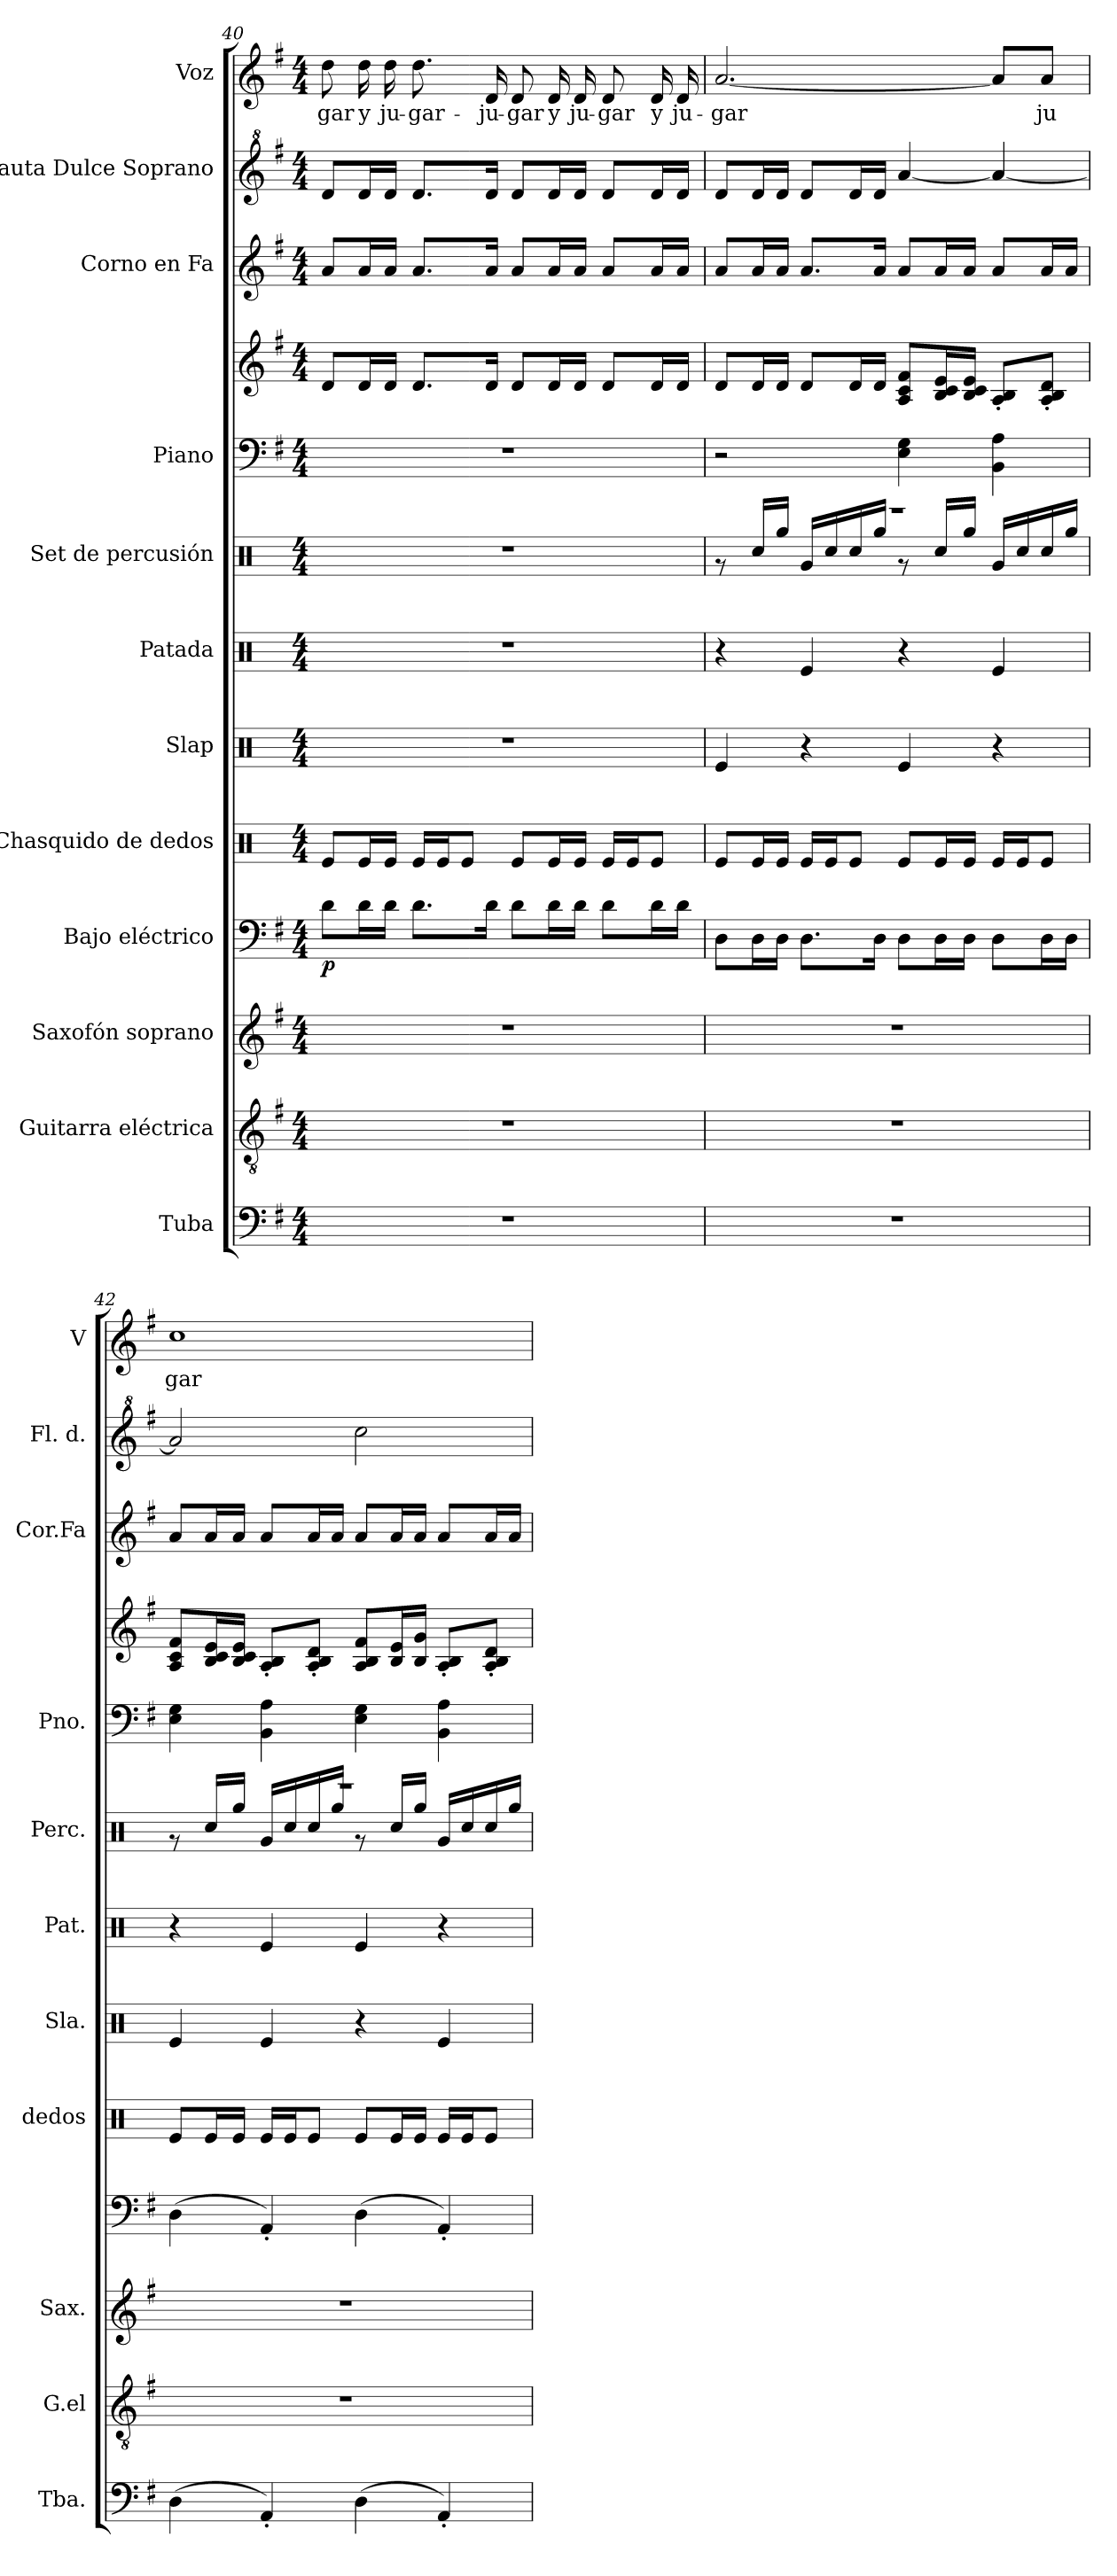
**kern	**kern	**kern	**kern	**dynam	**kern	**kern	**kern	**kern	**kern	**kern	**kern	**kern	**kern	**text
*part12	*part11	*part10	*part9	*part9	*part8	*part7	*part6	*part5	*part4	*part4	*part3	*part2	*part1	*part1
*staff13	*staff12	*staff11	*staff10	*staff10	*staff9	*staff8	*staff7	*staff6	*staff5	*staff4	*staff3	*staff2	*staff1	*staff1
*I"Tuba	*I"Guitarra eléctrica	*I"Saxofón soprano	*I"Bajo eléctrico	*	*I"Chasquido de dedos	*I"Slap	*I"Patada	*I"Set de percusión	*I"Piano	*	*I"Corno en Fa	*I"Flauta Dulce Soprano	*I"Voz	*
*I'Tba.	*I'G.el	*I'Sax.	*	*	*I'dedos	*I'Sla.	*I'Pat.	*I'Perc.	*I'Pno.	*	*I'Cor.Fa	*I'Fl. d.	*I'V	*
!!LO:PB:g=z
*clefF4	*clefGv2	*clefG2	*clefF4	*	*clefX	*clefX	*clefX	*clefX	*clefF4	*clefG2	*clefG2	*clefG^2	*clefG2	*
*	*	*ITrd1c2	*ITrd7c12	*	*	*	*	*	*	*	*ITrd4c7	*	*	*
*k[f#]	*k[f#]	*k[b-]	*k[f#]	*	*k[]	*k[]	*k[]	*k[]	*k[f#]	*k[f#]	*k[]	*k[f#]	*k[f#]	*
*M4/4	*M4/4	*M4/4	*M4/4	*	*M4/4	*M4/4	*M4/4	*M4/4	*M4/4	*M4/4	*M4/4	*M4/4	*M4/4	*
=40	=40	=40	=40	=40	=40	=40	=40	=40	=40	=40	=40	=40	=40	=40
!	!	!	!	!LO:DY:b	!	!	!	!	!	!	!	!	!	!LO:LY:b
1r	1r	1r	8D\L	p	8Re/L	1r	1r	1r	1r	8d/L	8d/L	8dd/L	8dd\	gar
!	!	!	!	!	!	!	!	!	!	!	!	!	!	!LO:LY:b
.	.	.	16D\L	.	16Re/L	.	.	.	.	16d/L	16d/L	16dd/L	16dd\	y
!	!	!	!	!	!	!	!	!	!	!	!	!	!	!LO:LY:b
.	.	.	16D\JJ	.	16Re/JJ	.	.	.	.	16d/JJ	16d/JJ	16dd/JJ	16dd\	ju-
!	!	!	!	!	!	!	!	!	!	!	!	!	!	!LO:LY:b
.	.	.	8.D\L	.	16Re/LL	.	.	.	.	8.d/L	8.d/L	8.dd/L	8.dd\	-gar-
.	.	.	.	.	16Re/J	.	.	.	.	.	.	.	.	.
.	.	.	.	.	8Re/J	.	.	.	.	.	.	.	.	.
!	!	!	!	!	!	!	!	!	!	!	!	!	!	!LO:LY:b
.	.	.	16D\Jk	.	.	.	.	.	.	16d/Jk	16d/Jk	16dd/Jk	16d/	-ju-
!	!	!	!	!	!	!	!	!	!	!	!	!	!	!LO:LY:b
.	.	.	8D\L	.	8Re/L	.	.	.	.	8d/L	8d/L	8dd/L	8d/	-gar
!	!	!	!	!	!	!	!	!	!	!	!	!	!	!LO:LY:b
.	.	.	16D\L	.	16Re/L	.	.	.	.	16d/L	16d/L	16dd/L	16d/	y
!	!	!	!	!	!	!	!	!	!	!	!	!	!	!LO:LY:b
.	.	.	16D\JJ	.	16Re/JJ	.	.	.	.	16d/JJ	16d/JJ	16dd/JJ	16d/	ju-
!	!	!	!	!	!	!	!	!	!	!	!	!	!	!LO:LY:b
.	.	.	8D\L	.	16Re/LL	.	.	.	.	8d/L	8d/L	8dd/L	8d/	-gar
.	.	.	.	.	16Re/J	.	.	.	.	.	.	.	.	.
!	!	!	!	!	!	!	!	!	!	!	!	!	!	!LO:LY:b
.	.	.	16D\L	.	8Re/J	.	.	.	.	16d/L	16d/L	16dd/L	16d/	y
!	!	!	!	!	!	!	!	!	!	!	!	!	!	!LO:LY:b
.	.	.	16D\JJ	.	.	.	.	.	.	16d/JJ	16d/JJ	16dd/JJ	16d/	ju-
=41	=41	=41	=41	=41	=41	=41	=41	=41	=41	=41	=41	=41	=41	=41
*	*	*	*	*	*	*	*	*^	*	*	*	*	*	*
!	!	!	!	!	!	!	!	!	!	!	!	!	!	!	!LO:LY:b
1r	1r	1r	8DD\L	.	8Re/L	4Re/	4r	1r	8r	2r	8d/L	8d/L	8dd/L	[2.a/	-gar
.	.	.	16DD\L	.	16Re/L	.	.	.	16Rcc/LL	.	16d/L	16d/L	16dd/L	.	.
.	.	.	16DD\JJ	.	16Re/JJ	.	.	.	16Rgg/JJ	.	16d/JJ	16d/JJ	16dd/JJ	.	.
.	.	.	8.DD\L	.	16Re/LL	4r	4Re/	.	16Rg/LL	.	8d/L	8.d/L	8dd/L	.	.
.	.	.	.	.	16Re/J	.	.	.	16Rcc/	.	.	.	.	.	.
.	.	.	.	.	8Re/J	.	.	.	16Rcc/	.	16d/L	.	16dd/L	.	.
.	.	.	16DD\Jk	.	.	.	.	.	16Rgg/JJ	.	16d/JJ	16d/Jk	16dd/JJ	.	.
.	.	.	8DD\L	.	8Re/L	4Re/	4r	.	8r	4E\ 4G\	8A/ 8c/ 8f#/L	8d/L	[4aa/	.	.
.	.	.	16DD\L	.	16Re/L	.	.	.	16Rcc/LL	.	16B/ 16c/ 16e/L	16d/L	.	.	.
.	.	.	16DD\JJ	.	16Re/JJ	.	.	.	16Rgg/JJ	.	16B/ 16c/ 16e/JJ	16d/JJ	.	.	.
.	.	.	8DD\L	.	16Re/LL	4r	4Re/	.	16Rg/LL	4BB\ 4A\	8A/' 8B/'L	8d/L	4aa/_	8a/L]	.
.	.	.	.	.	16Re/J	.	.	.	16Rcc/	.	.	.	.	.	.
!	!	!	!	!	!	!	!	!	!	!	!	!	!	!	!LO:LY:b
.	.	.	16DD\L	.	8Re/J	.	.	.	16Rcc/	.	8A/' 8B/' 8d/'J	16d/L	.	8a/J	ju
.	.	.	16DD\JJ	.	.	.	.	.	16Rgg/JJ	.	.	16d/JJ	.	.	.
!!LO:PB:g=z
=42	=42	=42	=42	=42	=42	=42	=42	=42	=42	=42	=42	=42	=42	=42	=42
!	!	!	!	!	!	!	!	!	!	!	!	!	!	!	!LO:LY:b
(>4D\	1r	1r	(>4DD\	.	8Re/L	4Re/	4r	1r	8r	4E\ 4G\	8A/ 8c/ 8f#/L	8d/L	2aa/]	1cc	gar
.	.	.	.	.	16Re/L	.	.	.	16Rcc/LL	.	16B/ 16c/ 16e/L	16d/L	.	.	.
.	.	.	.	.	16Re/JJ	.	.	.	16Rgg/JJ	.	16B/ 16c/ 16e/JJ	16d/JJ	.	.	.
4AA'/)	.	.	4AAA'/)	.	16Re/LL	4Re/	4Re/	.	16Rg/LL	4BB\ 4A\	8A/' 8B/'L	8d/L	.	.	.
.	.	.	.	.	16Re/J	.	.	.	16Rcc/	.	.	.	.	.	.
.	.	.	.	.	8Re/J	.	.	.	16Rcc/	.	8A/' 8B/' 8d/'J	16d/L	.	.	.
.	.	.	.	.	.	.	.	.	16Rgg/JJ	.	.	16d/JJ	.	.	.
(>4D\	.	.	(>4DD\	.	8Re/L	4r	4Re/	.	8r	4E\ 4G\	8A/ 8B/ 8f#/L	8d/L	2ccc\	.	.
.	.	.	.	.	16Re/L	.	.	.	16Rcc/LL	.	16B/ 16e/L	16d/L	.	.	.
.	.	.	.	.	16Re/JJ	.	.	.	16Rgg/JJ	.	16B/ 16g/JJ	16d/JJ	.	.	.
4AA'/)	.	.	4AAA'/)	.	16Re/LL	4Re/	4r	.	16Rg/LL	4BB\ 4A\	8A/' 8B/'L	8d/L	.	.	.
.	.	.	.	.	16Re/J	.	.	.	16Rcc/	.	.	.	.	.	.
.	.	.	.	.	8Re/J	.	.	.	16Rcc/	.	8A/' 8B/' 8d/'J	16d/L	.	.	.
.	.	.	.	.	.	.	.	.	16Rgg/JJ	.	.	16d/JJ	.	.	.
*	*	*	*	*	*	*	*	*v	*v	*	*	*	*	*	*
=	=	=	=	=	=	=	=	=	=	=	=	=	=	=
*-	*-	*-	*-	*-	*-	*-	*-	*-	*-	*-	*-	*-	*-	*-
